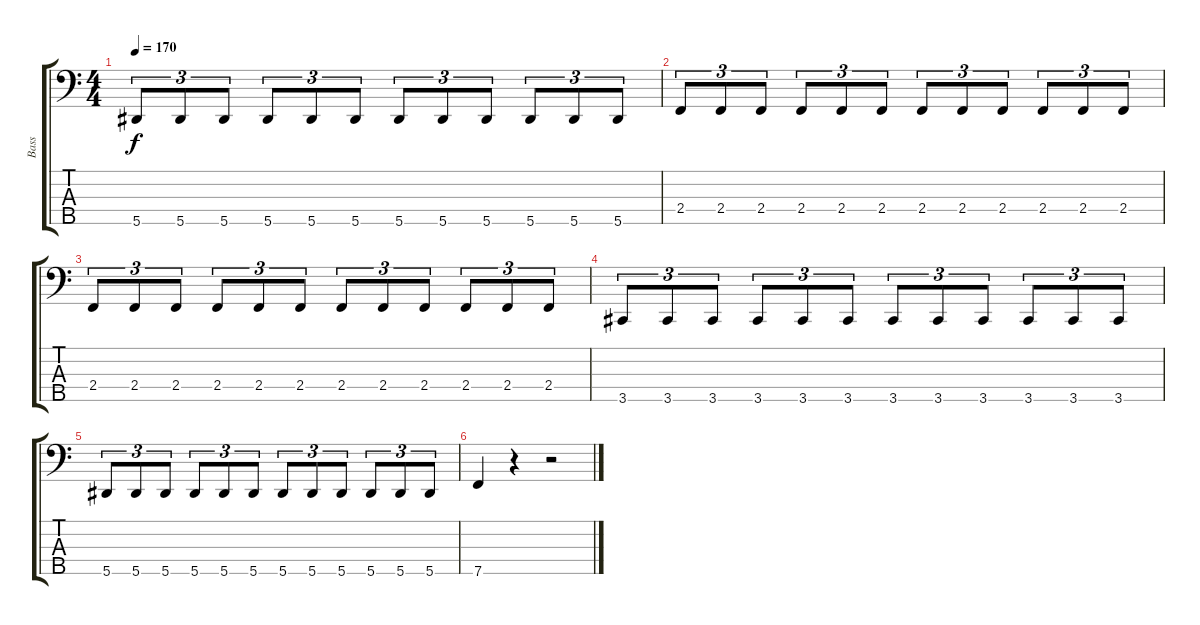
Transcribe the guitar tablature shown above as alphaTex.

\track ("Bass" "Bass") {instrument electricbassfinger}
\staff {score tabs}
\tuning (Gb2 Db2 Ab1 Eb1 Bb0) {hide}
\ts (4 4)
\tempo 170
\clef f4
\ks c
5.5.8{tu (3 2) dy f} 5.5.8{tu (3 2)} 5.5.8{tu (3 2)} 5.5.8{tu (3 2)} 5.5.8{tu (3 2)} 5.5.8{tu (3 2)} 5.5.8{tu (3 2)} 5.5.8{tu (3 2)} 5.5.8{tu (3 2)} 5.5.8{tu (3 2)} 5.5.8{tu (3 2)} 5.5.8{tu (3 2)} |
2.4.8{tu (3 2)} 2.4.8{tu (3 2)} 2.4.8{tu (3 2)} 2.4.8{tu (3 2)} 2.4.8{tu (3 2)} 2.4.8{tu (3 2)} 2.4.8{tu (3 2)} 2.4.8{tu (3 2)} 2.4.8{tu (3 2)} 2.4.8{tu (3 2)} 2.4.8{tu (3 2)} 2.4.8{tu (3 2)} |
2.4.8{tu (3 2)} 2.4.8{tu (3 2)} 2.4.8{tu (3 2)} 2.4.8{tu (3 2)} 2.4.8{tu (3 2)} 2.4.8{tu (3 2)} 2.4.8{tu (3 2)} 2.4.8{tu (3 2)} 2.4.8{tu (3 2)} 2.4.8{tu (3 2)} 2.4.8{tu (3 2)} 2.4.8{tu (3 2)} |
3.5.8{tu (3 2)} 3.5.8{tu (3 2)} 3.5.8{tu (3 2)} 3.5.8{tu (3 2)} 3.5.8{tu (3 2)} 3.5.8{tu (3 2)} 3.5.8{tu (3 2)} 3.5.8{tu (3 2)} 3.5.8{tu (3 2)} 3.5.8{tu (3 2)} 3.5.8{tu (3 2)} 3.5.8{tu (3 2)} |
5.5.8{tu (3 2)} 5.5.8{tu (3 2)} 5.5.8{tu (3 2)} 5.5.8{tu (3 2)} 5.5.8{tu (3 2)} 5.5.8{tu (3 2)} 5.5.8{tu (3 2)} 5.5.8{tu (3 2)} 5.5.8{tu (3 2)} 5.5.8{tu (3 2)} 5.5.8{tu (3 2)} 5.5.8{tu (3 2)} |
7.5.4 r.4 r.2
